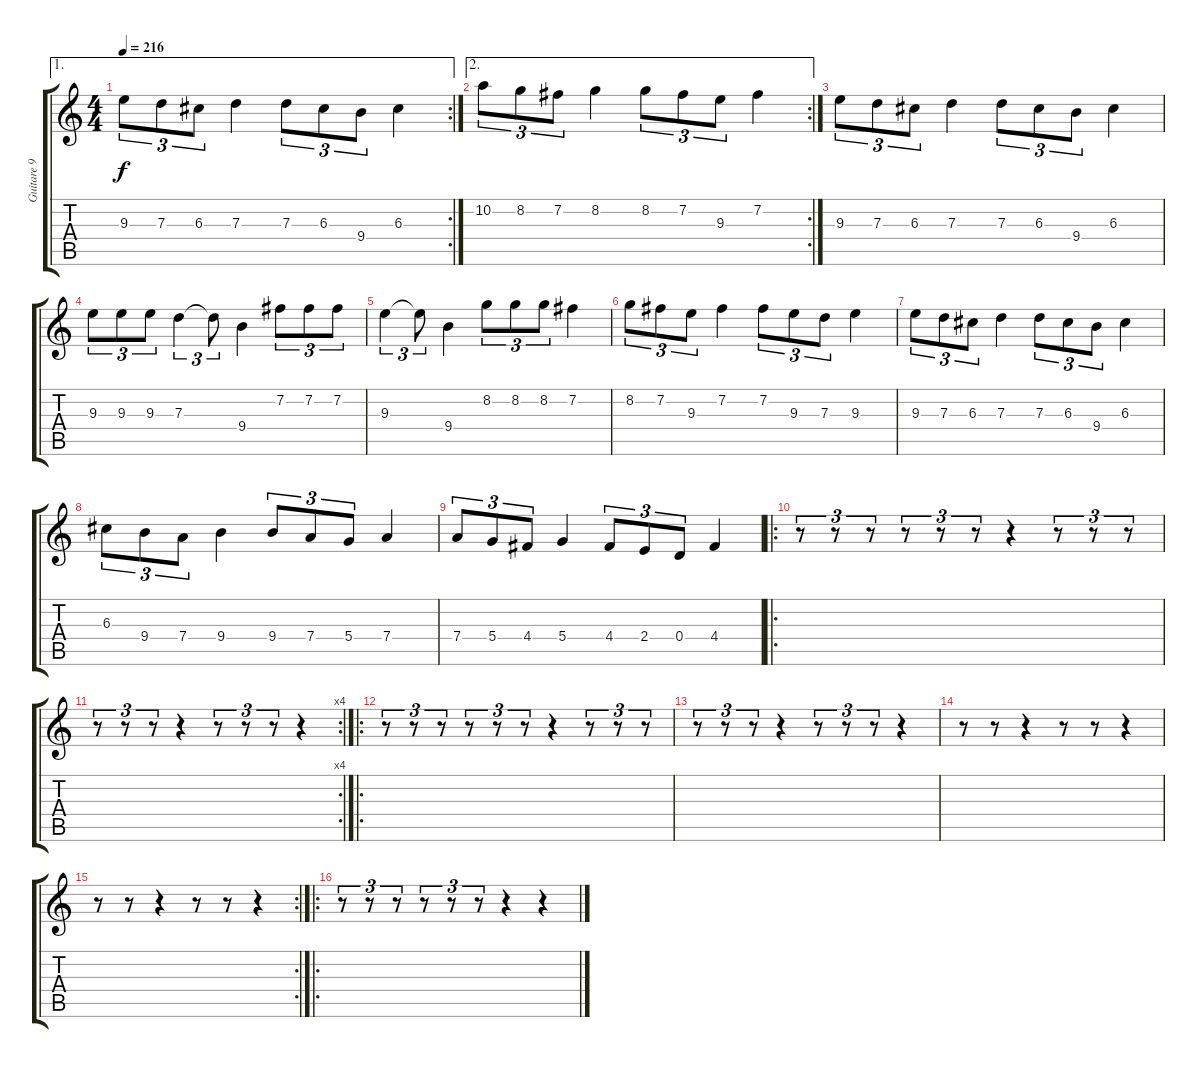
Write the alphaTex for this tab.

\track ("Guitare 9 W / Disto" "Guitare 9 ") {instrument distortionguitar}
\staff {score tabs}
\tuning (E4 B3 G3 D3 A2 E2) {hide}
\ae 1
\rc 2
\ts (4 4)
\tempo 216
\clef g2
\ks c
9.3.8{tu (3 2) dy f} 7.3.8{tu (3 2)} 6.3.8{tu (3 2)} 7.3.4 7.3.8{tu (3 2)} 6.3.8{tu (3 2)} 9.4.8{tu (3 2)} 6.3.4 |
\ae 2
\rc 2
10.2.8{tu (3 2)} 8.2.8{tu (3 2)} 7.2.8{tu (3 2)} 8.2.4 8.2.8{tu (3 2)} 7.2.8{tu (3 2)} 9.3.8{tu (3 2)} 7.2.4 |
9.3.8{tu (3 2)} 7.3.8{tu (3 2)} 6.3.8{tu (3 2)} 7.3.4 7.3.8{tu (3 2)} 6.3.8{tu (3 2)} 9.4.8{tu (3 2)} 6.3.4 |
9.3.8{tu (3 2)} 9.3.8{tu (3 2)} 9.3.8{tu (3 2)} 7.3.4{tu (3 2)} 7.3{t}.8{tu (3 2)} 9.4.4 7.2.8{tu (3 2)} 7.2.8{tu (3 2)} 7.2.8{tu (3 2)} |
9.3.4{tu (3 2)} 9.3{t}.8{tu (3 2)} 9.4.4 8.2.8{tu (3 2)} 8.2.8{tu (3 2)} 8.2.8{tu (3 2)} 7.2.4 |
8.2.8{tu (3 2)} 7.2.8{tu (3 2)} 9.3.8{tu (3 2)} 7.2.4 7.2.8{tu (3 2)} 9.3.8{tu (3 2)} 7.3.8{tu (3 2)} 9.3.4 |
9.3.8{tu (3 2)} 7.3.8{tu (3 2)} 6.3.8{tu (3 2)} 7.3.4 7.3.8{tu (3 2)} 6.3.8{tu (3 2)} 9.4.8{tu (3 2)} 6.3.4 |
6.3.8{tu (3 2)} 9.4.8{tu (3 2)} 7.4.8{tu (3 2)} 9.4.4 9.4.8{tu (3 2)} 7.4.8{tu (3 2)} 5.4.8{tu (3 2)} 7.4.4 |
7.4.8{tu (3 2)} 5.4.8{tu (3 2)} 4.4.8{tu (3 2)} 5.4.4 4.4.8{tu (3 2)} 2.4.8{tu (3 2)} 0.4.8{tu (3 2)} 4.4.4 |
\ro
r.8{tu (3 2)} r.8{tu (3 2)} r.8{tu (3 2)} r.8{tu (3 2)} r.8{tu (3 2)} r.8{tu (3 2)} r.4 r.8{tu (3 2)} r.8{tu (3 2)} r.8{tu (3 2)} |
\rc 4
r.8{tu (3 2)} r.8{tu (3 2)} r.8{tu (3 2)} r.4 r.8{tu (3 2)} r.8{tu (3 2)} r.8{tu (3 2)} r.4 |
\ro
r.8{tu (3 2)} r.8{tu (3 2)} r.8{tu (3 2)} r.8{tu (3 2)} r.8{tu (3 2)} r.8{tu (3 2)} r.4 r.8{tu (3 2)} r.8{tu (3 2)} r.8{tu (3 2)} |
r.8{tu (3 2)} r.8{tu (3 2)} r.8{tu (3 2)} r.4 r.8{tu (3 2)} r.8{tu (3 2)} r.8{tu (3 2)} r.4 |
r.8 r.8 r.4 r.8 r.8 r.4 |
\rc 2
r.8 r.8 r.4 r.8 r.8 r.4 |
\ro
r.8{tu (3 2)} r.8{tu (3 2)} r.8{tu (3 2)} r.8{tu (3 2)} r.8{tu (3 2)} r.8{tu (3 2)} r.4 r.4
